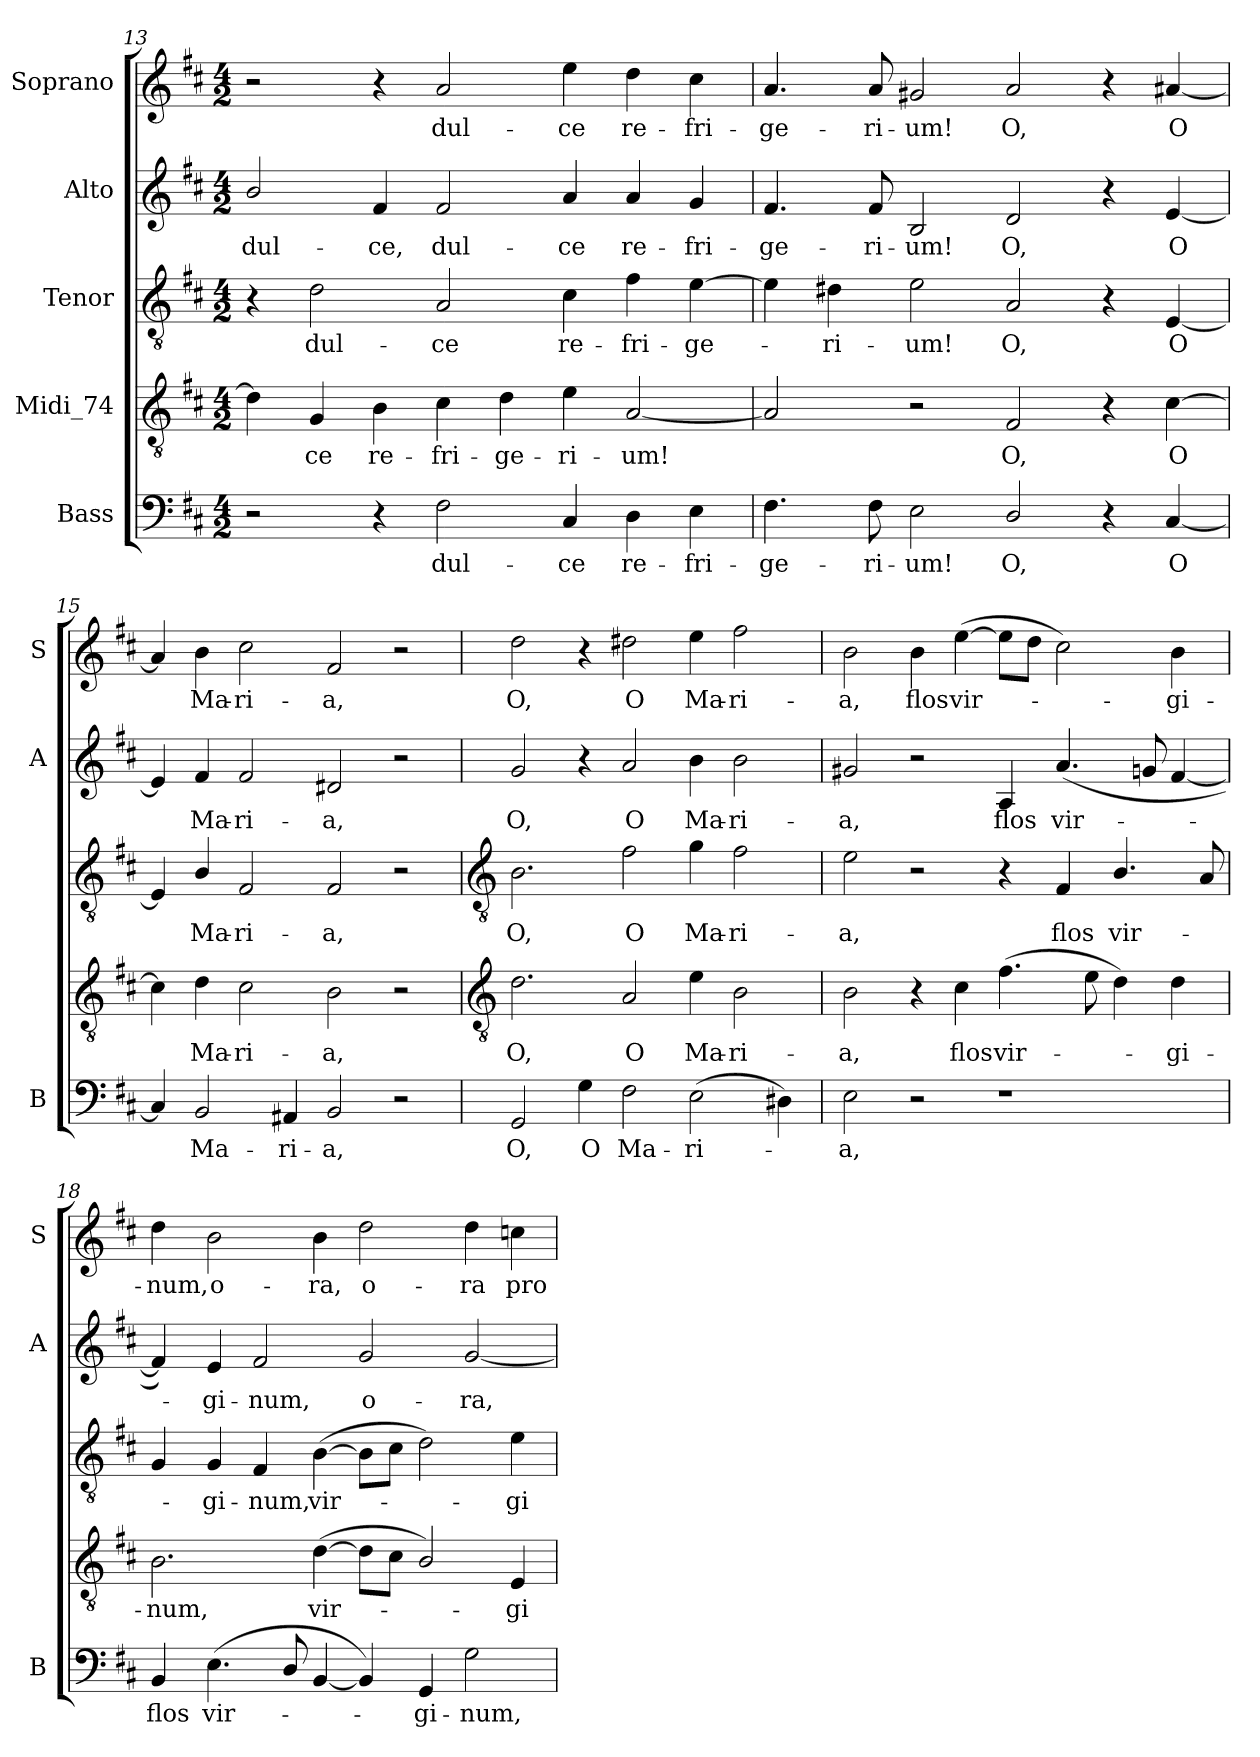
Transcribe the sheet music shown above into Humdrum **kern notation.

**kern	**text	**kern	**text	**kern	**text	**kern	**text	**kern	**text
*part5	*part5	*part4	*part4	*part3	*part3	*part2	*part2	*part1	*part1
*staff5	*staff5	*staff4	*staff4	*staff3	*staff3	*staff2	*staff2	*staff1	*staff1
*I"Bass	*	*I"Midi_74	*	*I"Tenor	*	*I"Alto	*	*I"Soprano	*
*I'B	*	*	*	*	*	*I'A	*	*I'S	*
!!LO:LB:g=z
*clefF4	*	*clefGv2	*	*clefGv2	*	*clefG2	*	*clefG2	*
*k[f#c#]	*	*k[f#c#]	*	*k[f#c#]	*	*k[f#c#]	*	*k[f#c#]	*
*D:	*	*D:	*	*D:	*	*D:	*	*D:	*
*M4/2	*	*M4/2	*	*M4/2	*	*M4/2	*	*M4/2	*
=13	=13	=13	=13	=13	=13	=13	=13	=13	=13
!	!	!	!	!	!	!	!LO:LY:b	!	!
2r	.	4d]	.	4r	.	2b/	dul-	2r	.
!	!	!	!LO:LY:b	!	!LO:LY:b	!	!	!	!
.	.	4G	ce	2d	dul-	.	.	.	.
!	!	!	!LO:LY:b	!	!	!	!LO:LY:b	!	!
4r	.	4B	re-	.	.	4f#	-ce,	4r	.
!	!LO:LY:b	!	!LO:LY:b	!	!LO:LY:b	!	!LO:LY:b	!	!LO:LY:b
2F#	dul-	4c#	-fri-	2A	-ce	2f#	dul-	2a	dul-
!	!	!	!LO:LY:b	!	!	!	!	!	!
.	.	4d	-ge-	.	.	.	.	.	.
!	!LO:LY:b	!	!LO:LY:b	!	!LO:LY:b	!	!LO:LY:b	!	!LO:LY:b
4C#	-ce	4e	-ri-	4c#	re-	4a	-ce	4ee	-ce
!	!LO:LY:b	!	!LO:LY:b	!	!LO:LY:b	!	!LO:LY:b	!	!LO:LY:b
4D	re-	[2A	-um!	4f#	-fri-	4a	re-	4dd	re-
!	!LO:LY:b	!	!	!	!LO:LY:b	!	!LO:LY:b	!	!LO:LY:b
4E	-fri-	.	.	[4e	-ge-	4g	-fri-	4cc#	-fri-
=14	=14	=14	=14	=14	=14	=14	=14	=14	=14
!	!LO:LY:b	!	!	!	!	!	!LO:LY:b	!	!LO:LY:b
4.F#	-ge-	2A]	.	4e]	.	4.f#	-ge-	4.a	-ge-
!	!	!	!	!	!LO:LY:b	!	!	!	!
.	.	.	.	4d#X	ri-	.	.	.	.
!	!LO:LY:b	!	!	!	!	!	!LO:LY:b	!	!LO:LY:b
8F#	-ri-	.	.	.	.	8f#	-ri-	8a	-ri-
!	!LO:LY:b	!	!	!	!LO:LY:b	!	!LO:LY:b	!	!LO:LY:b
2E	-um!	2r	.	2e	-um!	2B	-um!	2g#X	-um!
!	!LO:LY:b	!	!LO:LY:b	!	!LO:LY:b	!	!LO:LY:b	!	!LO:LY:b
2D/	O,	2F#	O,	2A	O,	2d	O,	2a	O,
4r	.	4r	.	4r	.	4r	.	4r	.
!	!LO:LY:b	!	!LO:LY:b	!	!LO:LY:b	!	!LO:LY:b	!	!LO:LY:b
[4C#	O	[4c#	O	[4E	O	[4e	O	[4a#X	O
=15	=15	=15	=15	=15	=15	=15	=15	=15	=15
4C#]	.	4c#]	.	4E]	.	4e]	.	4a#]	.
!	!LO:LY:b	!	!LO:LY:b	!	!LO:LY:b	!	!LO:LY:b	!	!LO:LY:b
2BB	Ma-	4d	Ma-	4B/	Ma-	4f#	Ma-	4b	Ma-
!	!	!	!LO:LY:b	!	!LO:LY:b	!	!LO:LY:b	!	!LO:LY:b
.	.	2c#	-ri-	2F#	-ri-	2f#	-ri-	2cc#	-ri-
!	!LO:LY:b	!	!	!	!	!	!	!	!
4AA#X	-ri-	.	.	.	.	.	.	.	.
!	!LO:LY:b	!	!LO:LY:b	!	!LO:LY:b	!	!LO:LY:b	!	!LO:LY:b
2BB	-a,	2B	-a,	2F#	-a,	2d#X	-a,	2f#	-a,
2r	.	2r	.	2r	.	2r	.	2r	.
!!LO:LB:g=z
=16	=16	=16	=16	=16	=16	=16	=16	=16	=16
*	*	*clefGv2	*	*clefGv2	*	*	*	*	*
!	!LO:LY:b	!	!LO:LY:b	!	!LO:LY:b	!	!LO:LY:b	!	!LO:LY:b
2GG	O,	2.d	O,	2.B	O,	2g	O,	2dd	O,
!	!LO:LY:b	!	!	!	!	!	!	!	!
4G	O	.	.	.	.	4r	.	4r	.
!	!LO:LY:b	!	!LO:LY:b	!	!LO:LY:b	!	!LO:LY:b	!	!LO:LY:b
2F#	Ma-	2A	O	2f#	O	2a	O	2dd#X	O
!	!LO:LY:b	!	!LO:LY:b	!	!LO:LY:b	!	!LO:LY:b	!	!LO:LY:b
(>2E	-ri-	4e	Ma-	4g	Ma-	4b	Ma-	4ee	Ma-
!	!	!	!LO:LY:b	!	!LO:LY:b	!	!LO:LY:b	!	!LO:LY:b
.	.	2B	-ri-	2f#	-ri-	2b	-ri-	2ff#	-ri-
4D#X)	.	.	.	.	.	.	.	.	.
=17	=17	=17	=17	=17	=17	=17	=17	=17	=17
!	!LO:LY:b	!	!LO:LY:b	!	!LO:LY:b	!	!LO:LY:b	!	!LO:LY:b
2E	a,	2B	-a,	2e	-a,	2g#X	-a,	2b	-a,
!	!	!	!	!	!	!	!	!	!LO:LY:b
2r	.	4r	.	2r	.	2r	.	4b	flos
!	!	!	!LO:LY:b	!	!	!	!	!	!LO:LY:b
.	.	4c#	flos	.	.	.	.	(>[4ee	vir-
!	!	!	!LO:LY:b	!	!	!	!LO:LY:b	!	!
1r	.	(>4.f#	vir-	4r	.	4A	flos	8eeL]	.
.	.	.	.	.	.	.	.	8ddJ	.
!	!	!	!	!	!LO:LY:b	!	!LO:LY:b	!	!
.	.	.	.	4F#	flos	(<4.a	vir-	2cc#)	.
.	.	8e	.	.	.	.	.	.	.
!	!	!	!	!	!LO:LY:b	!	!	!	!
.	.	4d)	.	4.B/	vir-	.	.	.	.
.	.	.	.	.	.	8gn	.	.	.
!	!	!	!LO:LY:b	!	!	!	!	!	!LO:LY:b
.	.	4d	gi-	.	.	[4f#	.	4b	gi-
.	.	.	.	8A	.	.	.	.	.
=18	=18	=18	=18	=18	=18	=18	=18	=18	=18
!	!LO:LY:b	!	!LO:LY:b	!	!	!	!	!	!LO:LY:b
4BB	flos	2.B	-num,	4G	.	4f#])	.	4dd	-num,
!	!LO:LY:b	!	!	!	!LO:LY:b	!	!LO:LY:b	!	!LO:LY:b
(<4.E	vir-	.	.	4G	gi-	4e	gi-	2b	o-
!	!	!	!	!	!LO:LY:b	!	!LO:LY:b	!	!
.	.	.	.	4F#	-num,	2f#	-num,	.	.
8D/	.	.	.	.	.	.	.	.	.
!	!	!	!LO:LY:b	!	!LO:LY:b	!	!	!	!LO:LY:b
[4BB	.	(>[4d	vir-	(>[4B	vir-	.	.	4b	-ra,
!	!	!	!	!	!	!	!LO:LY:b	!	!LO:LY:b
4BB])	.	8dL]	.	8BL]	.	2g	o-	2dd	o-
.	.	8c#J	.	8c#J	.	.	.	.	.
!	!LO:LY:b	!	!	!	!	!	!	!	!
4GG	gi-	2B/)	.	2d)	.	.	.	.	.
!	!LO:LY:b	!	!	!	!	!	!LO:LY:b	!	!LO:LY:b
2G	-num,	.	.	.	.	[2g	-ra,	4dd	-ra
!	!	!	!LO:LY:b	!	!LO:LY:b	!	!	!	!LO:LY:b
.	.	4E	gi-	4e	gi-	.	.	4ccn	pro
=	=	=	=	=	=	=	=	=	=
*-	*-	*-	*-	*-	*-	*-	*-	*-	*-
